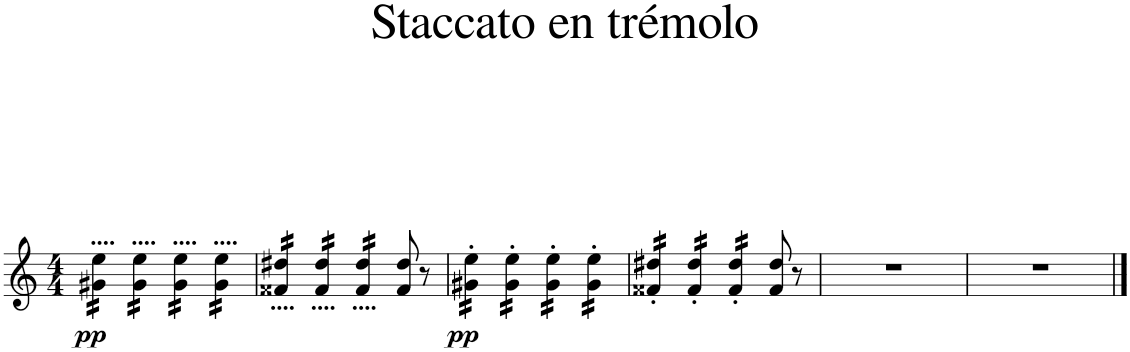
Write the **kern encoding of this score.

**kern	**dynam
*part1	*part1
*staff1	*staff1
*I"Piano	*
*I'Pno.	*
*clefG2	*
*k[]	*
*M4/4	*
=1	=1
!	!LO:DY:b
*tremolo	*
16g#X\ 16ee\LL	pp
16g#X\ 16ee\	.
16g#X\ 16ee\	.
16g#X\ 16ee\JJ	.
16g#\ 16ee\LL	.
16g#\ 16ee\	.
16g#\ 16ee\	.
16g#\ 16ee\JJ	.
16g#\ 16ee\LL	.
16g#\ 16ee\	.
16g#\ 16ee\	.
16g#\ 16ee\JJ	.
16g#\ 16ee\LL	.
16g#\ 16ee\	.
16g#\ 16ee\	.
16g#\ 16ee\JJ	.
=2	=2
16f##X/ 16dd#X/LL	.
16f##X/ 16dd#X/	.
16f##X/ 16dd#X/	.
16f##X/ 16dd#X/JJ	.
16f##/ 16dd#/LL	.
16f##/ 16dd#/	.
16f##/ 16dd#/	.
16f##/ 16dd#/JJ	.
16f##/ 16dd#/LL	.
16f##/ 16dd#/	.
16f##/ 16dd#/	.
16f##/ 16dd#/JJ	.
*Xtremolo	*
8f##/ 8dd#/	.
8r	.
=3	=3
!	!LO:DY:b
*tremolo	*
16g#X\' 16ee\'LL	pp
16g#X\' 16ee\'	.
16g#X\' 16ee\'	.
16g#X\' 16ee\'JJ	.
16g#\' 16ee\'LL	.
16g#\' 16ee\'	.
16g#\' 16ee\'	.
16g#\' 16ee\'JJ	.
16g#\' 16ee\'LL	.
16g#\' 16ee\'	.
16g#\' 16ee\'	.
16g#\' 16ee\'JJ	.
16g#\' 16ee\'LL	.
16g#\' 16ee\'	.
16g#\' 16ee\'	.
16g#\' 16ee\'JJ	.
=4	=4
16f##X/' 16dd#X/'LL	.
16f##X/' 16dd#X/'	.
16f##X/' 16dd#X/'	.
16f##X/' 16dd#X/'JJ	.
16f##/' 16dd#/'LL	.
16f##/' 16dd#/'	.
16f##/' 16dd#/'	.
16f##/' 16dd#/'JJ	.
16f##/' 16dd#/'LL	.
16f##/' 16dd#/'	.
16f##/' 16dd#/'	.
16f##/' 16dd#/'JJ	.
*Xtremolo	*
8f##/ 8dd#/	.
8r	.
=5	=5
1r	.
=6	=6
1r	.
==	==
*-	*-
